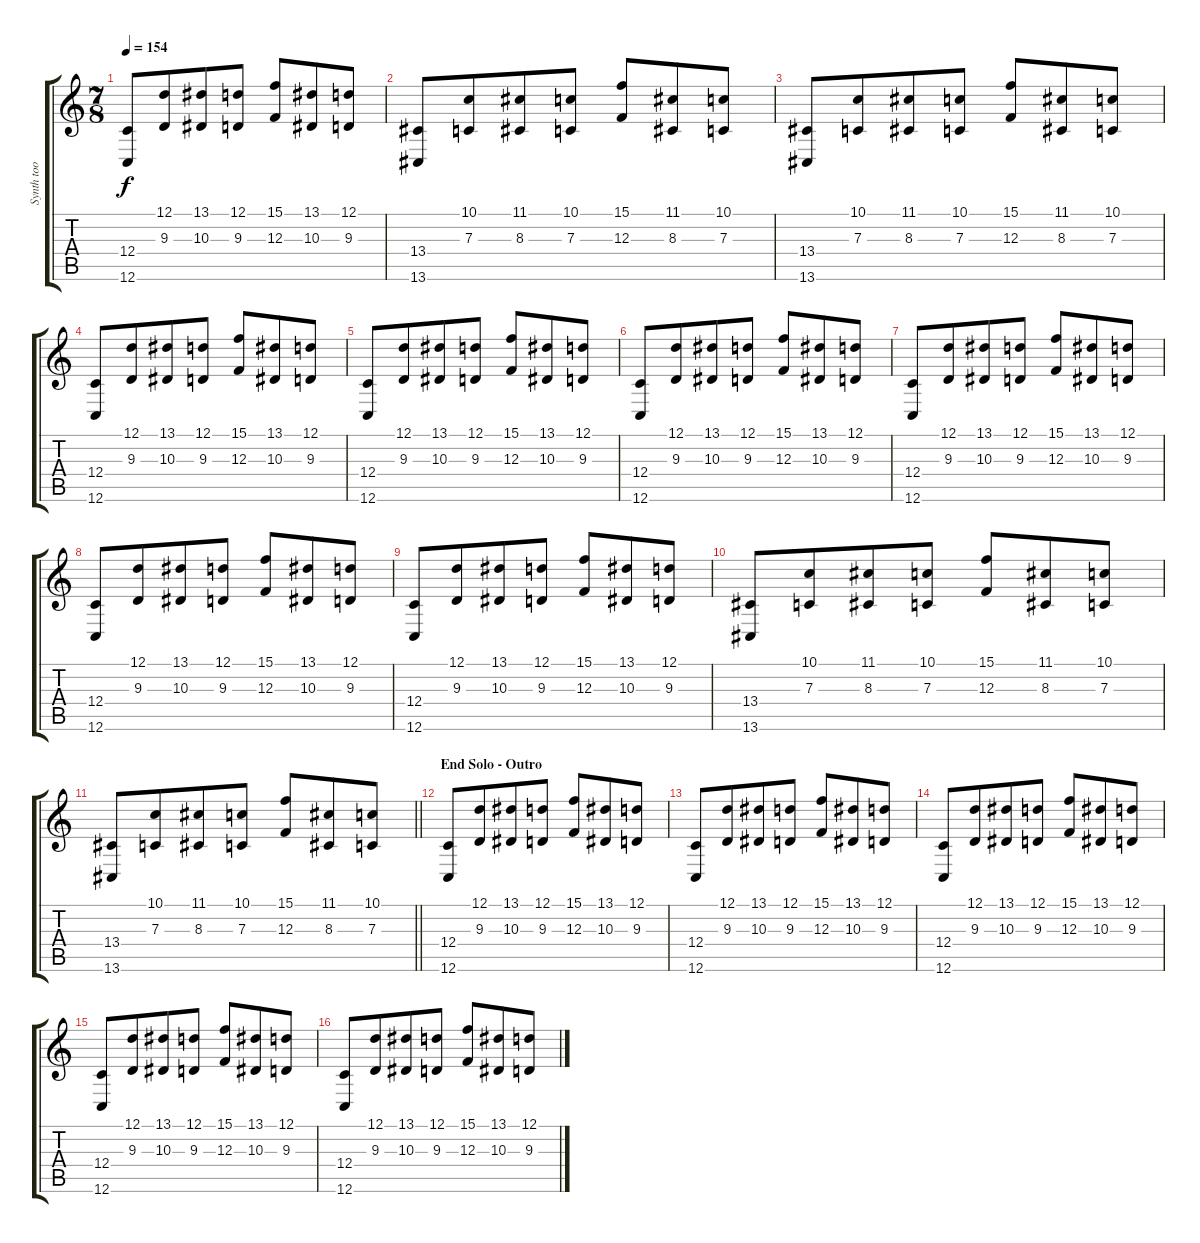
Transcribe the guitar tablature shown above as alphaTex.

\track ("Synth too" "Synth too") {instrument lead2sawtooth}
\staff {score tabs}
\tuning (D4 A3 F3 C3 G2 C2) {hide}
\ts (7 8)
\tempo 154
\clef g2
\ks c
(12.4 12.6).8{dy f} (12.1 9.3).8 (13.1 10.3).8 (12.1 9.3).8 (15.1 12.3).8 (13.1 10.3).8 (12.1 9.3).8 |
(13.4 13.6).8 (10.1 7.3).8 (11.1 8.3).8 (10.1 7.3).8 (15.1 12.3).8 (11.1 8.3).8 (10.1 7.3).8 |
(13.4 13.6).8 (10.1 7.3).8 (11.1 8.3).8 (10.1 7.3).8 (15.1 12.3).8 (11.1 8.3).8 (10.1 7.3).8 |
(12.4 12.6).8{volume 6} (12.1 9.3).8 (13.1 10.3).8 (12.1 9.3).8 (15.1 12.3).8 (13.1 10.3).8 (12.1 9.3).8 |
(12.4 12.6).8 (12.1 9.3).8 (13.1 10.3).8 (12.1 9.3).8 (15.1 12.3).8 (13.1 10.3).8 (12.1 9.3).8 |
(12.4 12.6).8 (12.1 9.3).8 (13.1 10.3).8 (12.1 9.3).8 (15.1 12.3).8 (13.1 10.3).8 (12.1 9.3).8 |
(12.4 12.6).8 (12.1 9.3).8 (13.1 10.3).8 (12.1 9.3).8 (15.1 12.3).8 (13.1 10.3).8 (12.1 9.3).8 |
(12.4 12.6).8 (12.1 9.3).8 (13.1 10.3).8 (12.1 9.3).8 (15.1 12.3).8 (13.1 10.3).8 (12.1 9.3).8 |
(12.4 12.6).8 (12.1 9.3).8 (13.1 10.3).8 (12.1 9.3).8 (15.1 12.3).8 (13.1 10.3).8 (12.1 9.3).8 |
(13.4 13.6).8 (10.1 7.3).8 (11.1 8.3).8 (10.1 7.3).8 (15.1 12.3).8 (11.1 8.3).8 (10.1 7.3).8 |
\barLineRight lightlight
(13.4 13.6).8 (10.1 7.3).8 (11.1 8.3).8 (10.1 7.3).8 (15.1 12.3).8 (11.1 8.3).8 (10.1 7.3).8 |
\section ("" "End Solo - Outro")
(12.4 12.6).8{volume 6} (12.1 9.3).8 (13.1 10.3).8 (12.1 9.3).8 (15.1 12.3).8 (13.1 10.3).8 (12.1 9.3).8 |
(12.4 12.6).8 (12.1 9.3).8 (13.1 10.3).8 (12.1 9.3).8 (15.1 12.3).8 (13.1 10.3).8 (12.1 9.3).8 |
(12.4 12.6).8 (12.1 9.3).8 (13.1 10.3).8 (12.1 9.3).8 (15.1 12.3).8 (13.1 10.3).8 (12.1 9.3).8 |
(12.4 12.6).8 (12.1 9.3).8 (13.1 10.3).8 (12.1 9.3).8 (15.1 12.3).8 (13.1 10.3).8 (12.1 9.3).8 |
(12.4 12.6).8 (12.1 9.3).8 (13.1 10.3).8 (12.1 9.3).8 (15.1 12.3).8 (13.1 10.3).8 (12.1 9.3).8
